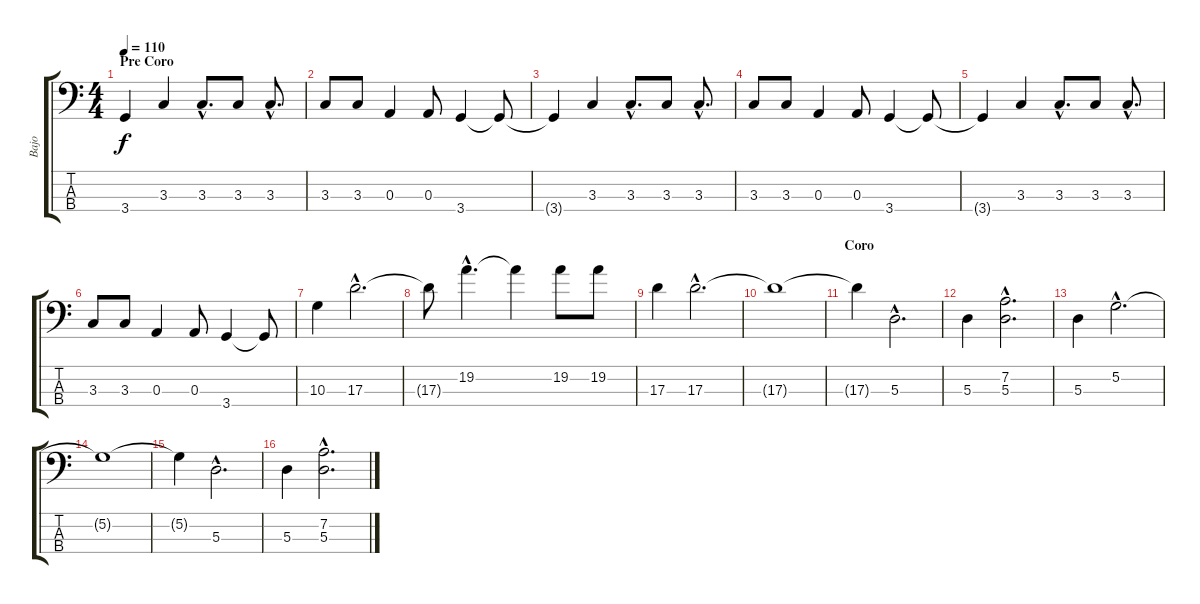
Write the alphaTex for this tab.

\track ("Bajo" "Bajo") {instrument electricbasspick}
\staff {score tabs}
\tuning (G2 D2 A1 E1) {hide}
\ts (4 4)
\section ("" "Pre Coro")
\tempo 110
\clef f4
\ks c
3.4{t}.4{dy f} 3.3.4 3.3{hac}.8{d} 3.3.8 3.3{hac}.8{d} |
3.3.8 3.3.8 0.3.4 0.3.8 3.4.4 3.4{t}.8 |
3.4{t}.4 3.3.4 3.3{hac}.8{d} 3.3.8 3.3{hac}.8{d} |
3.3.8 3.3.8 0.3.4 0.3.8 3.4.4 3.4{t}.8 |
3.4{t}.4 3.3.4 3.3{hac}.8{d} 3.3.8 3.3{hac}.8{d} |
3.3.8 3.3.8 0.3.4 0.3.8 3.4.4 3.4{t}.8 |
10.3.4 17.3{hac}.2{d} |
17.3{t}.8 19.2{hac}.4{d} 19.2{t}.4 19.2.8 19.2.8 |
17.3.4 17.3{hac}.2{d} |
17.3{t}.1 |
\section ("" "Coro")
17.3{t}.4 5.3{hac}.2{d} |
5.3.4 (7.2{hac} 5.3{hac}).2{d} |
5.3.4 5.2{hac}.2{d} |
5.2{t}.1 |
5.2{t}.4 5.3{hac}.2{d} |
5.3.4 (7.2{hac} 5.3{hac}).2{d}
